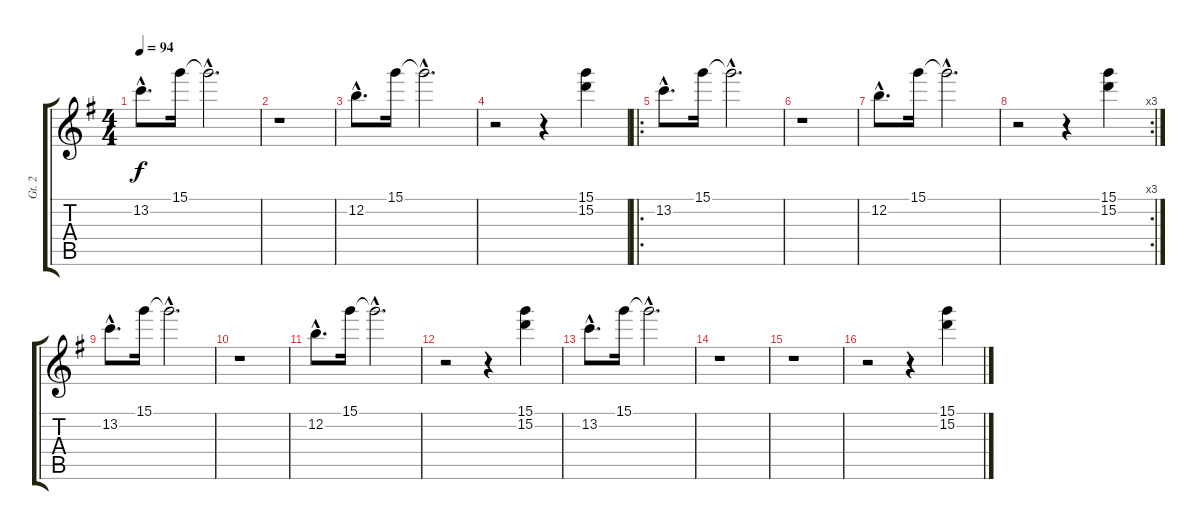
\track ("Gt. 2" "Gt. 2") {instrument acousticguitarnylon}
\staff {score tabs}
\tuning (E4 B3 G3 D3 A2 E2) {hide}
\ts (4 4)
\tempo 94
\clef g2
\ks g
13.2{hac}.8{d dy f} 15.1.16 15.1{hac t}.2{d} |
r.1 |
12.2{hac}.8{d} 15.1.16 15.1{hac t}.2{d} |
r.2 r.4 (15.1 15.2).4 |
\ro
13.2{hac}.8{d} 15.1.16 15.1{hac t}.2{d} |
r.1 |
12.2{hac}.8{d} 15.1.16 15.1{hac t}.2{d} |
\rc 3
r.2 r.4 (15.1 15.2).4 |
13.2{hac}.8{d} 15.1.16 15.1{hac t}.2{d} |
r.1 |
12.2{hac}.8{d} 15.1.16 15.1{hac t}.2{d} |
r.2 r.4 (15.1 15.2).4 |
13.2{hac}.8{d volume 12} 15.1.16 15.1{hac t}.2{d} |
r.1 |
r.1 |
r.2 r.4 (15.1 15.2).4
